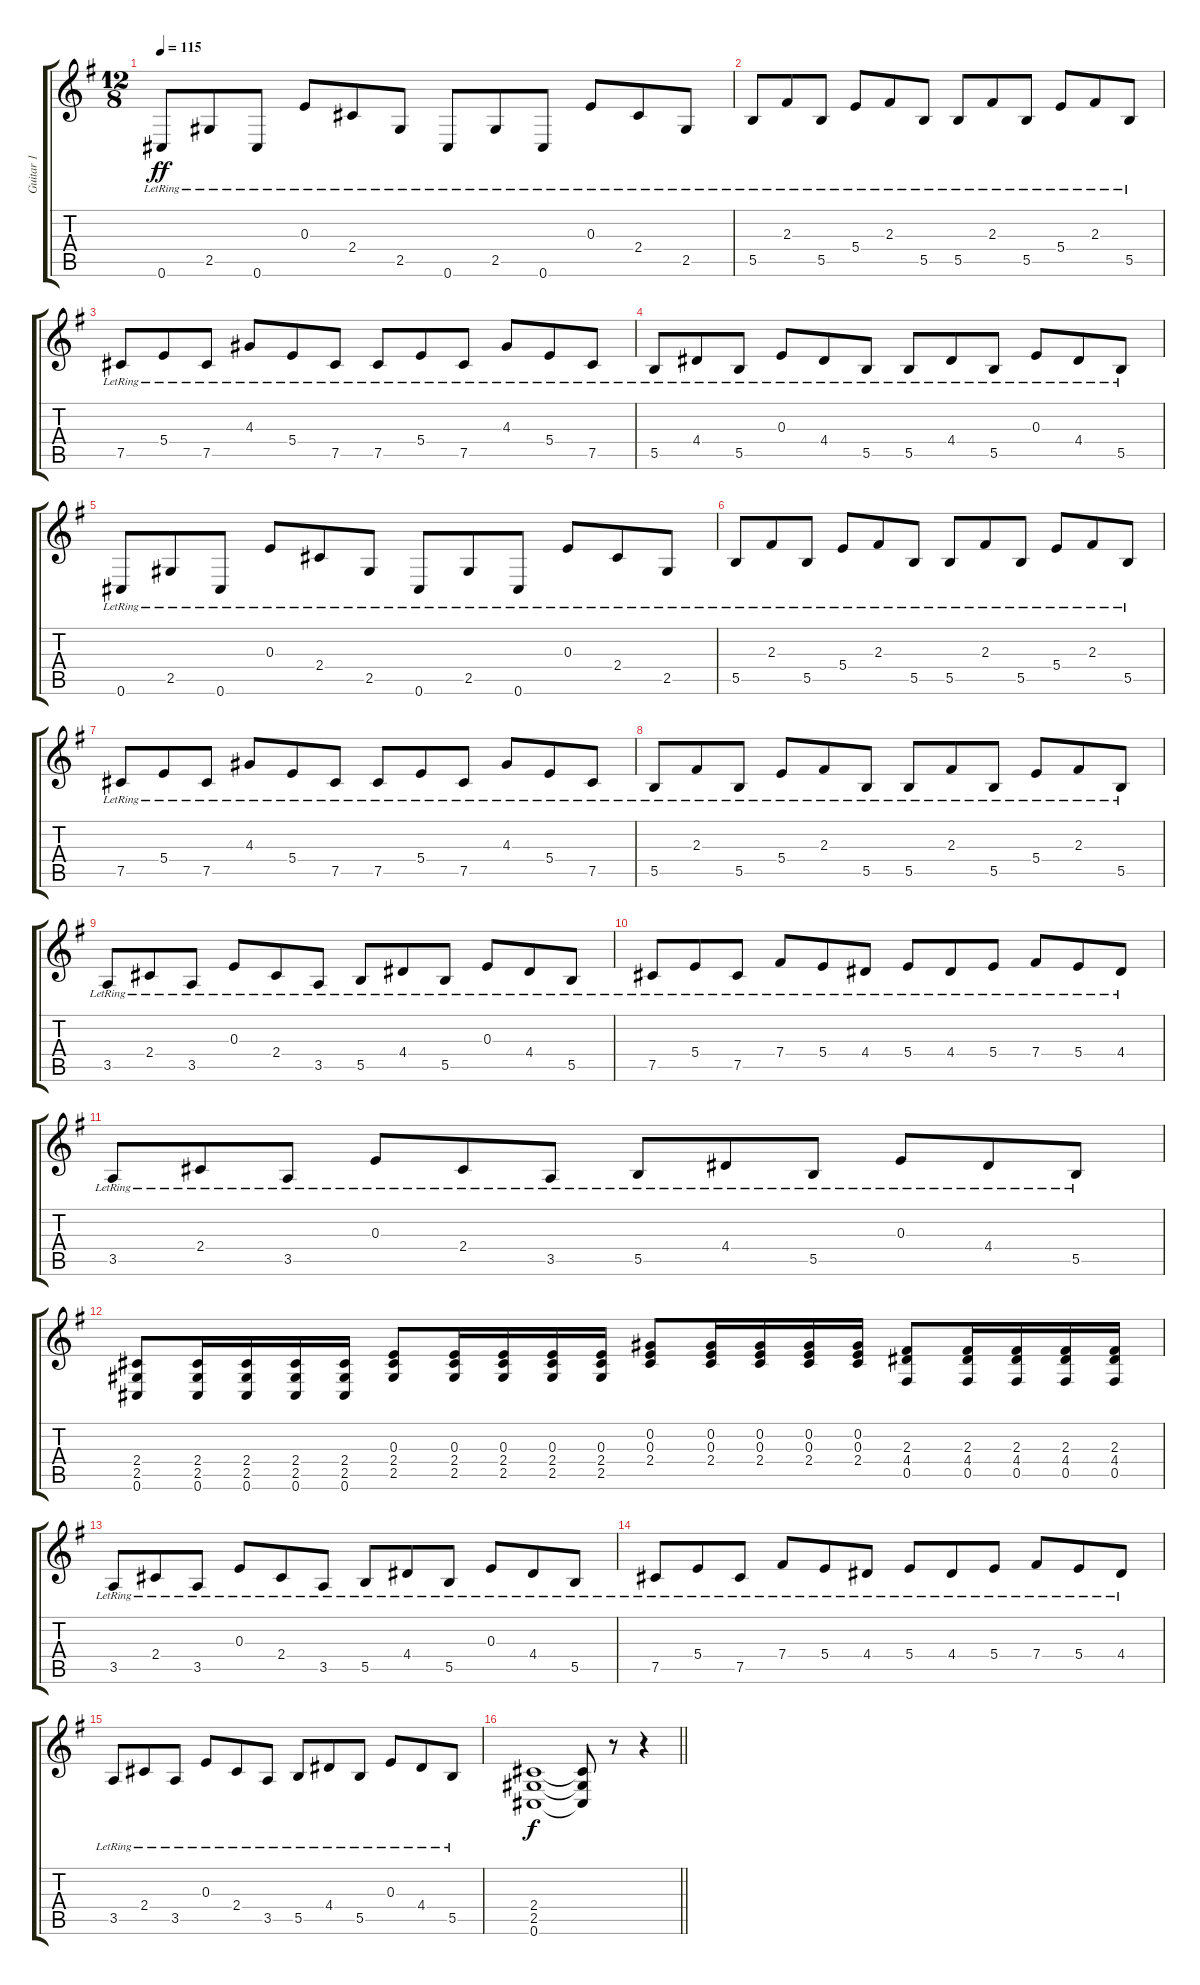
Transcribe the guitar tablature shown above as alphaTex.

\track ("Guitar 1" "Guitar 1") {instrument distortionguitar}
\staff {score tabs}
\tuning (Db4 Ab3 E3 B2 Gb2 Db2) {hide}
\ts (12 8)
\tempo 115
\clef g2
\ks g
0.6{lr}.8{dy ff volume 16 instrument electricguitarjazz} 2.5{lr}.8 0.6{lr}.8 0.3{lr}.8 2.4{lr}.8 2.5{lr}.8 0.6{lr}.8 2.5{lr}.8 0.6{lr}.8 0.3{lr}.8 2.4{lr}.8 2.5{lr}.8 |
5.5{lr}.8 2.3{lr}.8 5.5{lr}.8 5.4{lr}.8 2.3{lr}.8 5.5{lr}.8 5.5{lr}.8 2.3{lr}.8 5.5{lr}.8 5.4{lr}.8 2.3{lr}.8 5.5{lr}.8 |
7.5{lr}.8 5.4{lr}.8 7.5{lr}.8 4.3{lr}.8 5.4{lr}.8 7.5{lr}.8 7.5{lr}.8 5.4{lr}.8 7.5{lr}.8 4.3{lr}.8 5.4{lr}.8 7.5{lr}.8 |
5.5{lr}.8 4.4{lr}.8 5.5{lr}.8 0.3{lr}.8 4.4{lr}.8 5.5{lr}.8 5.5{lr}.8 4.4{lr}.8 5.5{lr}.8 0.3{lr}.8 4.4{lr}.8 5.5{lr}.8 |
0.6{lr}.8 2.5{lr}.8 0.6{lr}.8 0.3{lr}.8 2.4{lr}.8 2.5{lr}.8 0.6{lr}.8 2.5{lr}.8 0.6{lr}.8 0.3{lr}.8 2.4{lr}.8 2.5{lr}.8 |
5.5{lr}.8 2.3{lr}.8 5.5{lr}.8 5.4{lr}.8 2.3{lr}.8 5.5{lr}.8 5.5{lr}.8 2.3{lr}.8 5.5{lr}.8 5.4{lr}.8 2.3{lr}.8 5.5{lr}.8 |
7.5{lr}.8 5.4{lr}.8 7.5{lr}.8 4.3{lr}.8 5.4{lr}.8 7.5{lr}.8 7.5{lr}.8 5.4{lr}.8 7.5{lr}.8 4.3{lr}.8 5.4{lr}.8 7.5{lr}.8 |
5.5{lr}.8 2.3{lr}.8 5.5{lr}.8 5.4{lr}.8 2.3{lr}.8 5.5{lr}.8 5.5{lr}.8 2.3{lr}.8 5.5{lr}.8 5.4{lr}.8 2.3{lr}.8 5.5{lr}.8 |
3.5{lr}.8 2.4{lr}.8 3.5{lr}.8 0.3{lr}.8 2.4{lr}.8 3.5{lr}.8 5.5{lr}.8 4.4{lr}.8 5.5{lr}.8 0.3{lr}.8 4.4{lr}.8 5.5{lr}.8 |
7.5{lr}.8 5.4{lr}.8 7.5{lr}.8 7.4{lr}.8 5.4{lr}.8 4.4{lr}.8 5.4{lr}.8 4.4{lr}.8 5.4{lr}.8 7.4{lr}.8 5.4{lr}.8 4.4{lr}.8 |
3.5{lr}.8 2.4{lr}.8 3.5{lr}.8 0.3{lr}.8 2.4{lr}.8 3.5{lr}.8 5.5{lr}.8 4.4{lr}.8 5.5{lr}.8 0.3{lr}.8 4.4{lr}.8 5.5{lr}.8 |
(2.4 2.5 0.6).8 (2.4 2.5 0.6).16 (2.4 2.5 0.6).16 (2.4 2.5 0.6).16 (2.4 2.5 0.6).16 (0.3 2.4 2.5).8 (0.3 2.4 2.5).16 (0.3 2.4 2.5).16 (0.3 2.4 2.5).16 (0.3 2.4 2.5).16 (0.2 0.3 2.4).8 (0.2 0.3 2.4).16 (0.2 0.3 2.4).16 (0.2 0.3 2.4).16 (0.2 0.3 2.4).16 (2.3 4.4 0.5).8 (2.3 4.4 0.5).16 (2.3 4.4 0.5).16 (2.3 4.4 0.5).16 (2.3 4.4 0.5).16 |
3.5{lr}.8 2.4{lr}.8 3.5{lr}.8 0.3{lr}.8 2.4{lr}.8 3.5{lr}.8 5.5{lr}.8 4.4{lr}.8 5.5{lr}.8 0.3{lr}.8 4.4{lr}.8 5.5{lr}.8 |
7.5{lr}.8 5.4{lr}.8 7.5{lr}.8 7.4{lr}.8 5.4{lr}.8 4.4{lr}.8 5.4{lr}.8 4.4{lr}.8 5.4{lr}.8 7.4{lr}.8 5.4{lr}.8 4.4{lr}.8 |
3.5{lr}.8 2.4{lr}.8 3.5{lr}.8 0.3{lr}.8 2.4{lr}.8 3.5{lr}.8 5.5{lr}.8 4.4{lr}.8 5.5{lr}.8 0.3{lr}.8 4.4{lr}.8 5.5{lr}.8 |
\barLineRight lightlight
(2.4 2.5 0.6).1{dy f} (2.4{t} 2.5{t} 0.6{t}).8 r.8 r.4{volume 13 instrument distortionguitar}
